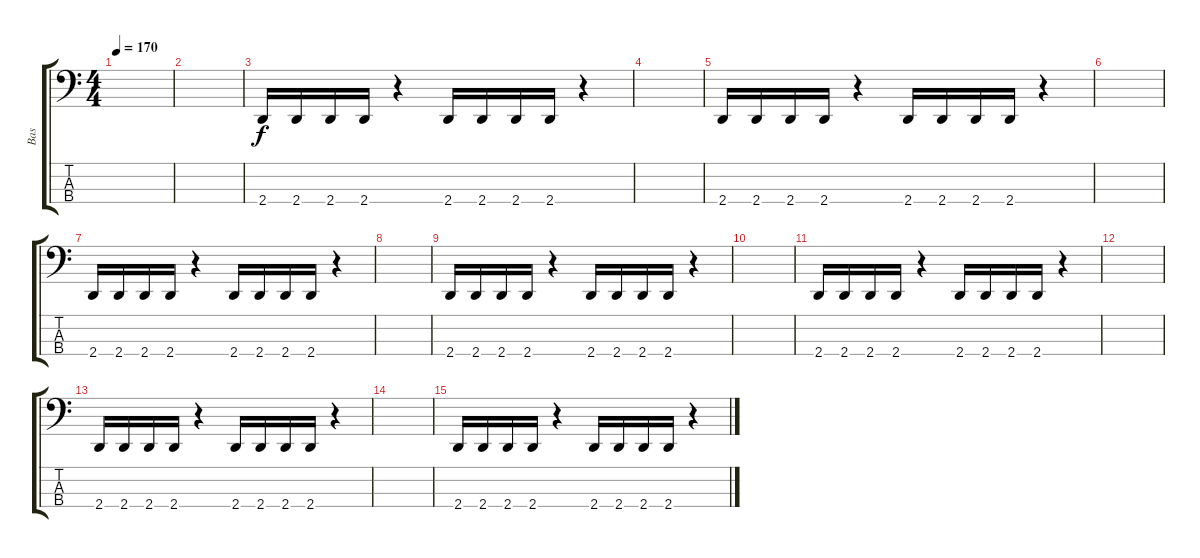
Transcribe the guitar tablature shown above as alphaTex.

\track ("Bas" "Bas") {instrument electricbassfinger}
\staff {score tabs}
\tuning (Eb2 Bb1 F1 C1) {hide}
\ts (4 4)
\tempo 170
\clef f4
\ks c
|
|
2.4.16{volume 10} 2.4.16 2.4.16 2.4.16 r.4 2.4.16 2.4.16 2.4.16 2.4.16 r.4 |
|
2.4.16 2.4.16 2.4.16 2.4.16 r.4 2.4.16 2.4.16 2.4.16 2.4.16 r.4 |
|
2.4.16{volume 10} 2.4.16 2.4.16 2.4.16 r.4 2.4.16 2.4.16 2.4.16 2.4.16 r.4 |
|
2.4.16 2.4.16 2.4.16 2.4.16 r.4 2.4.16 2.4.16 2.4.16 2.4.16 r.4 |
|
2.4.16{volume 10} 2.4.16 2.4.16 2.4.16 r.4 2.4.16 2.4.16 2.4.16 2.4.16 r.4 |
|
2.4.16 2.4.16 2.4.16 2.4.16 r.4 2.4.16 2.4.16 2.4.16 2.4.16 r.4 |
|
2.4.16{volume 10} 2.4.16 2.4.16 2.4.16 r.4 2.4.16 2.4.16 2.4.16 2.4.16 r.4
